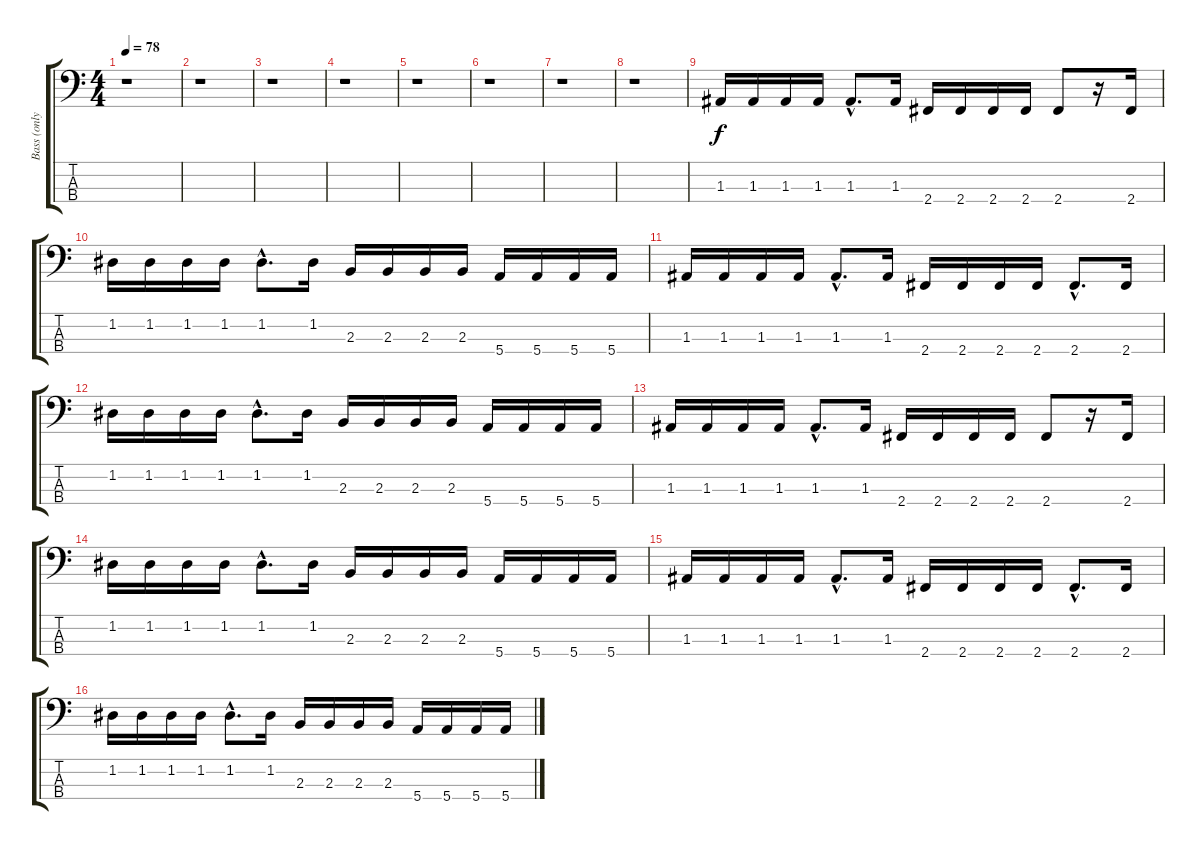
\track ("Bass (only verse tabbed)" "Bass (only") {instrument electricbasspick}
\staff {score tabs}
\tuning (G2 D2 A1 E1) {hide}
\ts (4 4)
\tempo 78
\clef f4
\ks c
r.1{dy f} |
r.1 |
r.1 |
r.1 |
r.1 |
r.1 |
r.1 |
r.1 |
1.3.16 1.3.16 1.3.16 1.3.16 1.3{hac}.8{d} 1.3.16 2.4.16 2.4.16 2.4.16 2.4.16 2.4.8 r.16 2.4.16 |
1.2.16 1.2.16 1.2.16 1.2.16 1.2{hac}.8{d} 1.2.16 2.3.16 2.3.16 2.3.16 2.3.16 5.4.16 5.4.16 5.4.16 5.4.16 |
1.3.16 1.3.16 1.3.16 1.3.16 1.3{hac}.8{d} 1.3.16 2.4.16 2.4.16 2.4.16 2.4.16 2.4{hac}.8{d} 2.4.16 |
1.2.16 1.2.16 1.2.16 1.2.16 1.2{hac}.8{d} 1.2.16 2.3.16 2.3.16 2.3.16 2.3.16 5.4.16 5.4.16 5.4.16 5.4.16 |
1.3.16 1.3.16 1.3.16 1.3.16 1.3{hac}.8{d} 1.3.16 2.4.16 2.4.16 2.4.16 2.4.16 2.4.8 r.16 2.4.16 |
1.2.16 1.2.16 1.2.16 1.2.16 1.2{hac}.8{d} 1.2.16 2.3.16 2.3.16 2.3.16 2.3.16 5.4.16 5.4.16 5.4.16 5.4.16 |
1.3.16 1.3.16 1.3.16 1.3.16 1.3{hac}.8{d} 1.3.16 2.4.16 2.4.16 2.4.16 2.4.16 2.4{hac}.8{d} 2.4.16 |
1.2.16 1.2.16 1.2.16 1.2.16 1.2{hac}.8{d} 1.2.16 2.3.16 2.3.16 2.3.16 2.3.16 5.4.16 5.4.16 5.4.16 5.4.16
